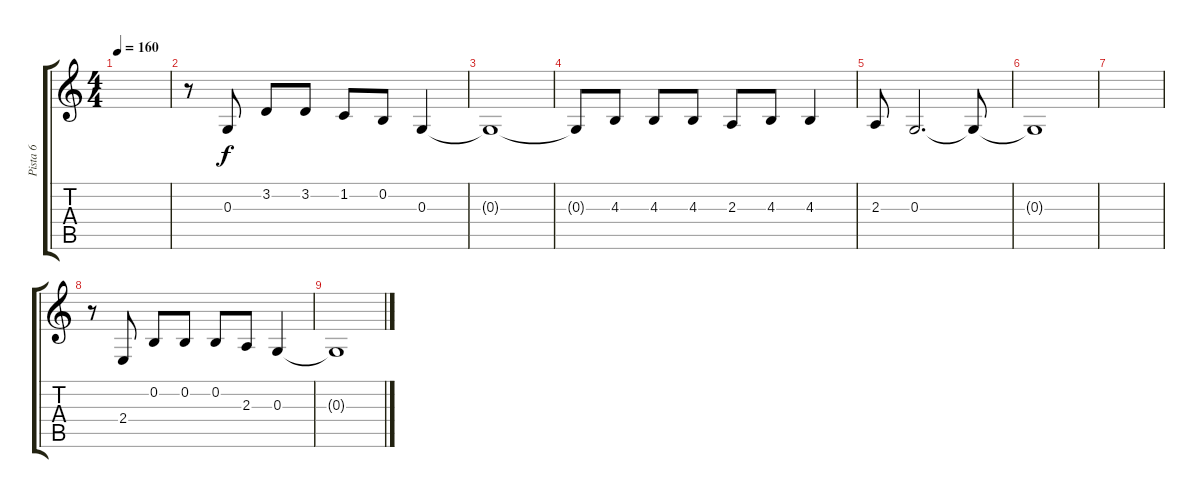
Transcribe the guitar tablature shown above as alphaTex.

\track ("Pista 6" "Pista 6") {instrument electricgrandpiano}
\staff {score tabs}
\tuning (E4 B3 G3 D3 A2 E2) {hide}
\ts (4 4)
\tempo 160
\clef g2
\ks c
|
r.8 0.3.8 3.2.8 3.2.8 1.2.8 0.2.8 0.3.4 |
0.3{t}.1 |
0.3{t}.8 4.3.8 4.3.8 4.3.8 2.3.8 4.3.8 4.3.4 |
2.3.8 0.3.2{d} 0.3{t}.8 |
0.3{t}.1 |
|
r.8 2.4.8 0.2.8 0.2.8 0.2.8 2.3.8 0.3.4 |
0.3{t}.1
